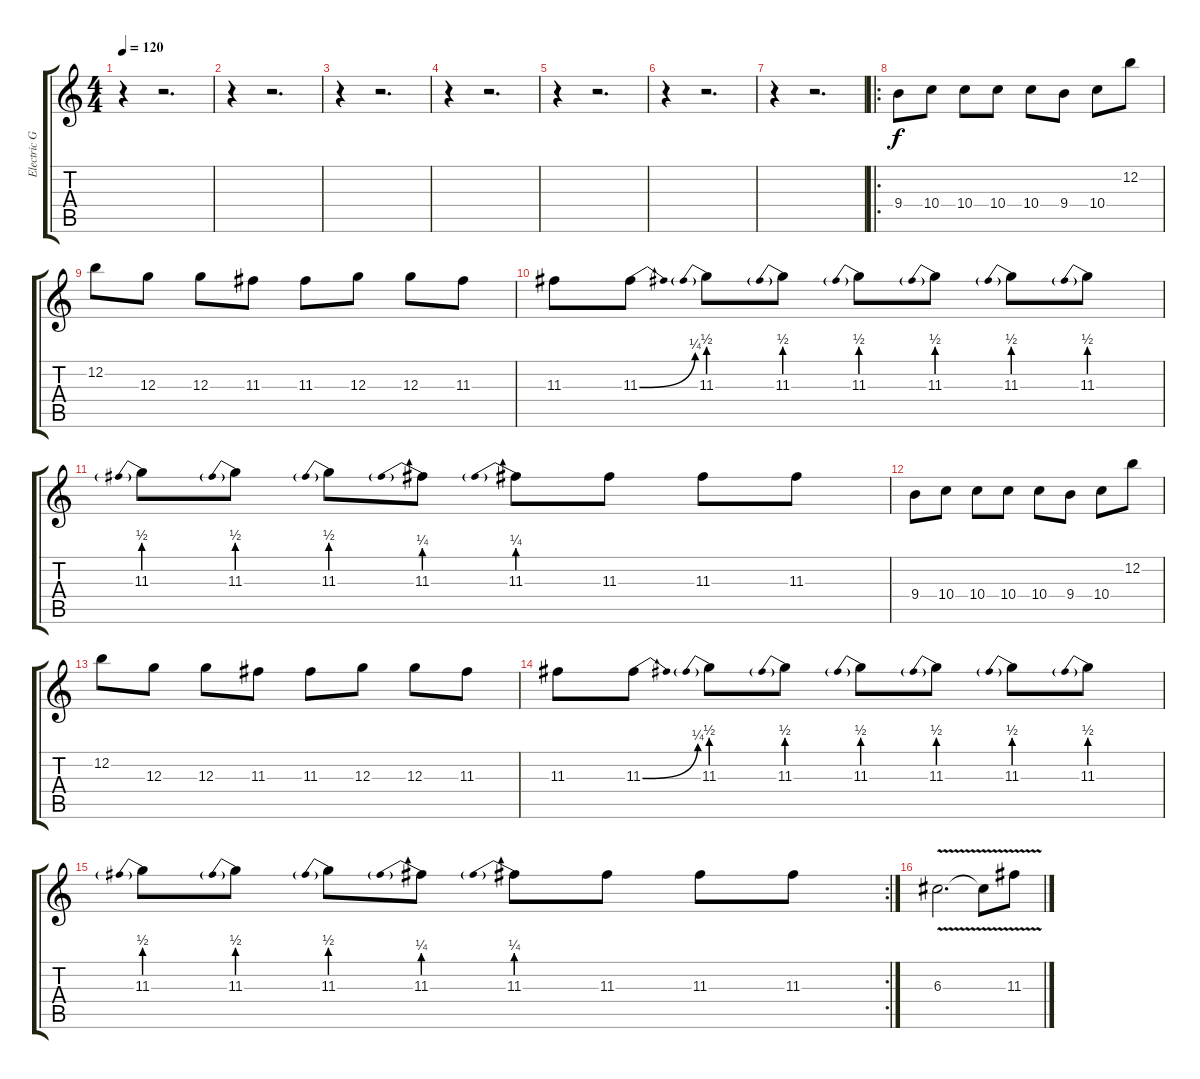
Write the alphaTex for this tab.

\track ("Electric Guitar" "Electric G") {instrument distortionguitar}
\staff {score tabs}
\tuning (E4 B3 G3 D3 A2 E2) {hide}
\ts (4 4)
\tempo 120
\clef g2
\ks c
r.4{dy f} r.2{d} |
r.4 r.2{d} |
r.4 r.2{d} |
r.4 r.2{d} |
r.4 r.2{d} |
r.4 r.2{d} |
r.4 r.2{d} |
\ro
9.4.8 10.4.8 10.4.8 10.4.8 10.4.8 9.4.8 10.4.8 12.2.8 |
12.2.8 12.3.8 12.3.8 11.3.8 11.3.8 12.3.8 12.3.8 11.3.8 |
11.3.8 11.3{be (bend 0 0 60 1)}.8 11.3{be (prebend 0 2 60 2)}.8 11.3{be (prebend 0 2 60 2)}.8 11.3{be (prebend 0 2 60 2)}.8 11.3{be (prebend 0 2 60 2)}.8 11.3{be (prebend 0 2 60 2)}.8 11.3{be (prebend 0 2 60 2)}.8 |
11.3{be (prebend 0 2 60 2)}.8 11.3{be (prebend 0 2 60 2)}.8 11.3{be (prebend 0 2 60 2)}.8 11.3{be (prebend 0 1 60 1)}.8 11.3{be (prebend 0 1 60 1)}.8 11.3.8 11.3.8 11.3.8 |
9.4.8 10.4.8 10.4.8 10.4.8 10.4.8 9.4.8 10.4.8 12.2.8 |
12.2.8 12.3.8 12.3.8 11.3.8 11.3.8 12.3.8 12.3.8 11.3.8 |
11.3.8 11.3{be (bend 0 0 60 1)}.8 11.3{be (prebend 0 2 60 2)}.8 11.3{be (prebend 0 2 60 2)}.8 11.3{be (prebend 0 2 60 2)}.8 11.3{be (prebend 0 2 60 2)}.8 11.3{be (prebend 0 2 60 2)}.8 11.3{be (prebend 0 2 60 2)}.8 |
\rc 2
11.3{be (prebend 0 2 60 2)}.8 11.3{be (prebend 0 2 60 2)}.8 11.3{be (prebend 0 2 60 2)}.8 11.3{be (prebend 0 1 60 1)}.8 11.3{be (prebend 0 1 60 1)}.8 11.3.8 11.3.8 11.3.8 |
6.3{v}.2{d} 6.3{v t}.8 11.3{v}.8
